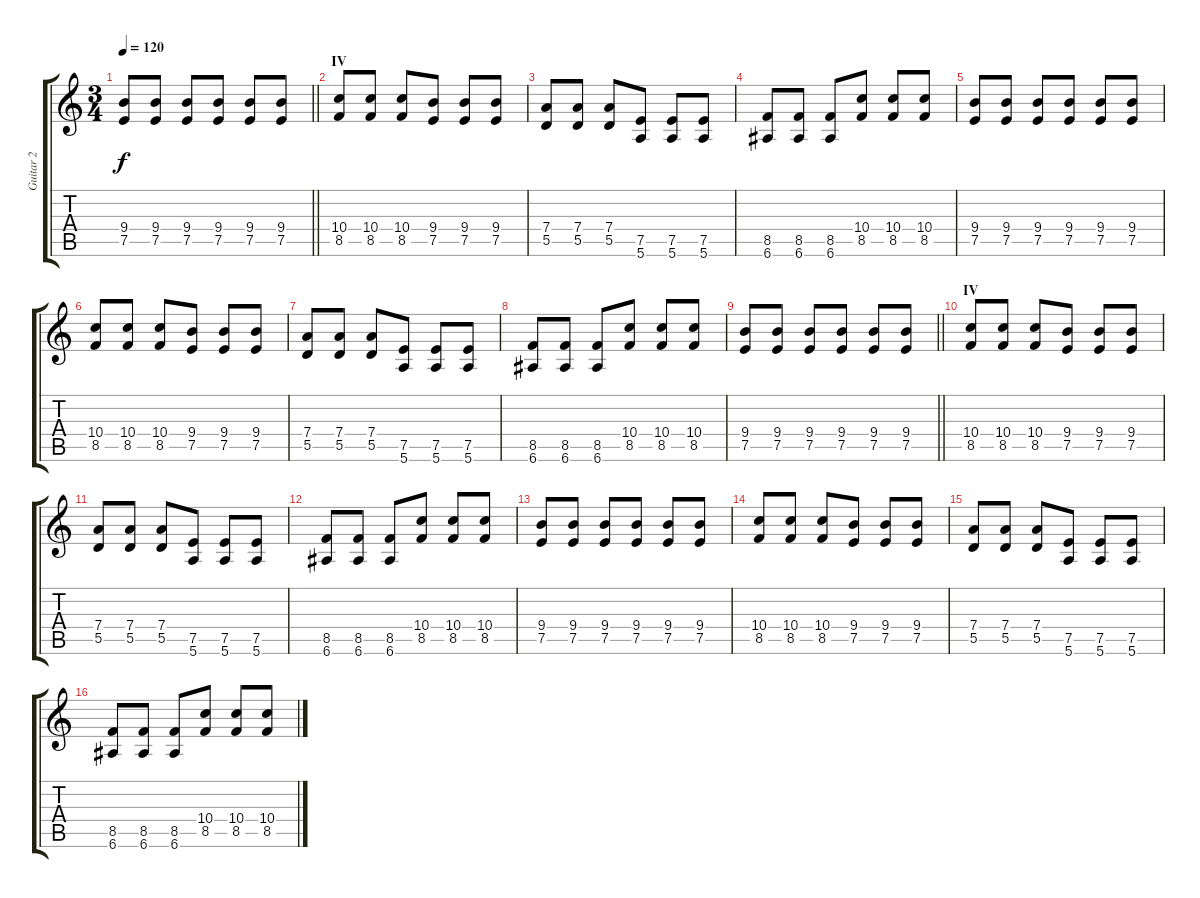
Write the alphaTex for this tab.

\track ("Guitar 2" "Guitar 2") {instrument overdrivenguitar}
\staff {score tabs}
\tuning (E4 B3 G3 D3 A2 E2) {hide}
\ts (3 4)
\tempo 120
\clef g2
\barLineRight lightlight
\ks c
(9.4 7.5).8{dy f} (9.4 7.5).8 (9.4 7.5).8 (9.4 7.5).8 (9.4 7.5).8 (9.4 7.5).8 |
\section ("" "IV")
(10.4 8.5).8 (10.4 8.5).8 (10.4 8.5).8 (9.4 7.5).8 (9.4 7.5).8 (9.4 7.5).8 |
(7.4 5.5).8 (7.4 5.5).8 (7.4 5.5).8 (7.5 5.6).8 (7.5 5.6).8 (7.5 5.6).8 |
(8.5 6.6).8 (8.5 6.6).8 (8.5 6.6).8 (10.4 8.5).8 (10.4 8.5).8 (10.4 8.5).8 |
(9.4 7.5).8 (9.4 7.5).8 (9.4 7.5).8 (9.4 7.5).8 (9.4 7.5).8 (9.4 7.5).8 |
(10.4 8.5).8 (10.4 8.5).8 (10.4 8.5).8 (9.4 7.5).8 (9.4 7.5).8 (9.4 7.5).8 |
(7.4 5.5).8 (7.4 5.5).8 (7.4 5.5).8 (7.5 5.6).8 (7.5 5.6).8 (7.5 5.6).8 |
(8.5 6.6).8 (8.5 6.6).8 (8.5 6.6).8 (10.4 8.5).8 (10.4 8.5).8 (10.4 8.5).8 |
\barLineRight lightlight
(9.4 7.5).8 (9.4 7.5).8 (9.4 7.5).8 (9.4 7.5).8 (9.4 7.5).8 (9.4 7.5).8 |
\section ("" "IV")
(10.4 8.5).8 (10.4 8.5).8 (10.4 8.5).8 (9.4 7.5).8 (9.4 7.5).8 (9.4 7.5).8 |
(7.4 5.5).8 (7.4 5.5).8 (7.4 5.5).8 (7.5 5.6).8 (7.5 5.6).8 (7.5 5.6).8 |
(8.5 6.6).8 (8.5 6.6).8 (8.5 6.6).8 (10.4 8.5).8 (10.4 8.5).8 (10.4 8.5).8 |
(9.4 7.5).8 (9.4 7.5).8 (9.4 7.5).8 (9.4 7.5).8 (9.4 7.5).8 (9.4 7.5).8 |
(10.4 8.5).8 (10.4 8.5).8 (10.4 8.5).8 (9.4 7.5).8 (9.4 7.5).8 (9.4 7.5).8 |
(7.4 5.5).8 (7.4 5.5).8 (7.4 5.5).8 (7.5 5.6).8 (7.5 5.6).8 (7.5 5.6).8 |
(8.5 6.6).8 (8.5 6.6).8 (8.5 6.6).8 (10.4 8.5).8 (10.4 8.5).8 (10.4 8.5).8
